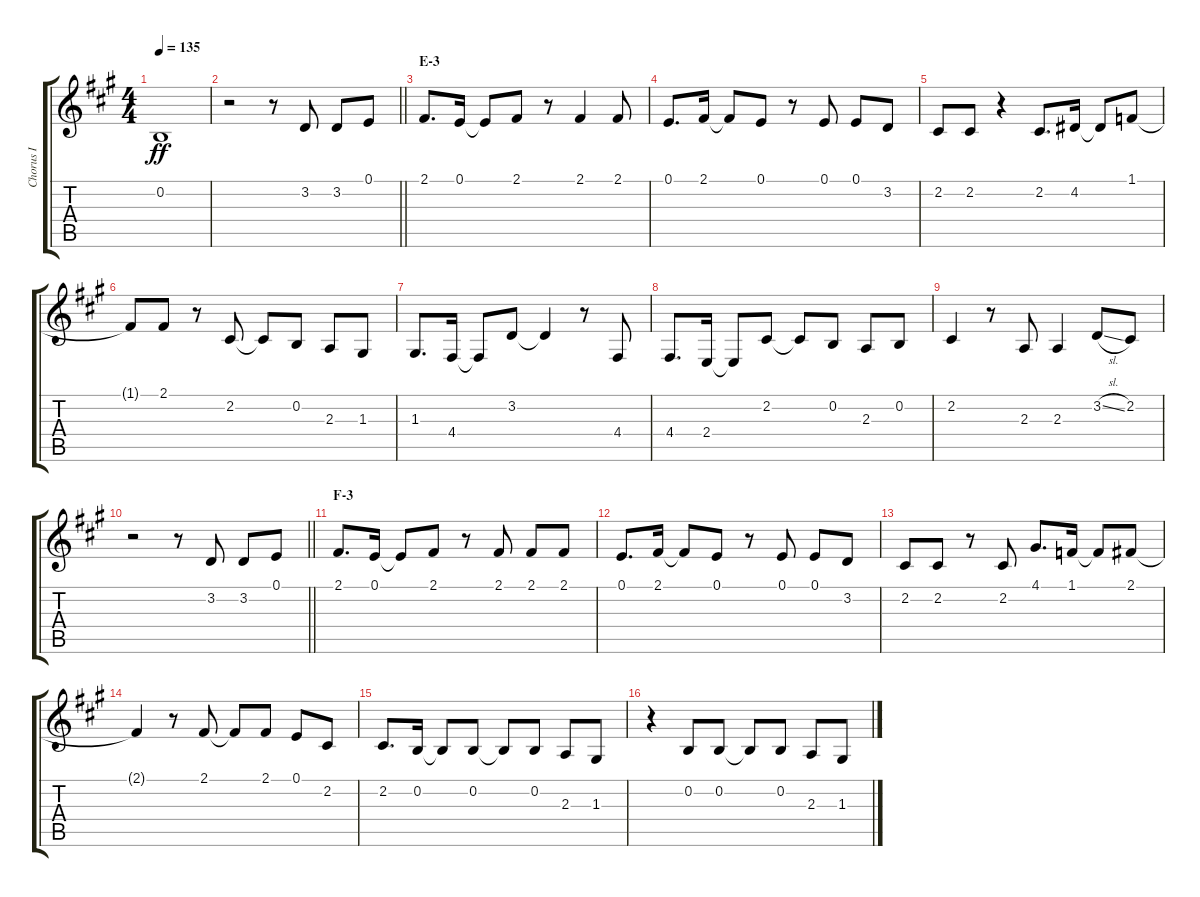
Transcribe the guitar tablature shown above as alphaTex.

\track ("Chorus I" "Chorus I") {instrument voiceoohs}
\staff {score tabs}
\tuning (E4 B3 G3 D3 A2 E2) {hide}
\ts (4 4)
\tempo 135
\clef g2
\ks a
0.2.1{dy ff} |
\barLineRight lightlight
r.2 r.8 3.2.8 3.2.8 0.1.8 |
\section ("" "E-3")
2.1.8{d} 0.1.16 0.1{t}.8 2.1.8 r.8 2.1.4 2.1.8 |
0.1.8{d} 2.1.16 2.1{t}.8 0.1.8 r.8 0.1.8 0.1.8 3.2.8 |
2.2.8 2.2.8 r.4 2.2.8{d} 4.2.16 4.2{t}.8 1.1.8 |
1.1{t}.8 2.1.8 r.8 2.2.8 2.2{t}.8 0.2.8 2.3.8 1.3.8 |
1.3.8{d} 4.4.16 4.4{t}.8 3.2.8 3.2{t}.4 r.8 4.4.8 |
4.4.8{d} 2.4.16 2.4{t}.8 2.2.8 2.2{t}.8 0.2.8 2.3.8 0.2.8 |
2.2.4 r.8 2.3.8 2.3.4 3.2{sl}.8 2.2.8 |
\barLineRight lightlight
r.2 r.8 3.2.8 3.2.8 0.1.8 |
\section ("" "F-3")
2.1.8{d} 0.1.16 0.1{t}.8 2.1.8 r.8 2.1.8 2.1.8 2.1.8 |
0.1.8{d} 2.1.16 2.1{t}.8 0.1.8 r.8 0.1.8 0.1.8 3.2.8 |
2.2.8 2.2.8 r.8 2.2.8 4.1.8{d} 1.1.16 1.1{t}.8 2.1.8 |
2.1{t}.4 r.8 2.1.8 2.1{t}.8 2.1.8 0.1.8 2.2.8 |
2.2.8{d} 0.2.16 0.2{t}.8 0.2.8 0.2{t}.8 0.2.8 2.3.8 1.3.8 |
r.4 0.2.8 0.2.8 0.2{t}.8 0.2.8 2.3.8 1.3.8
